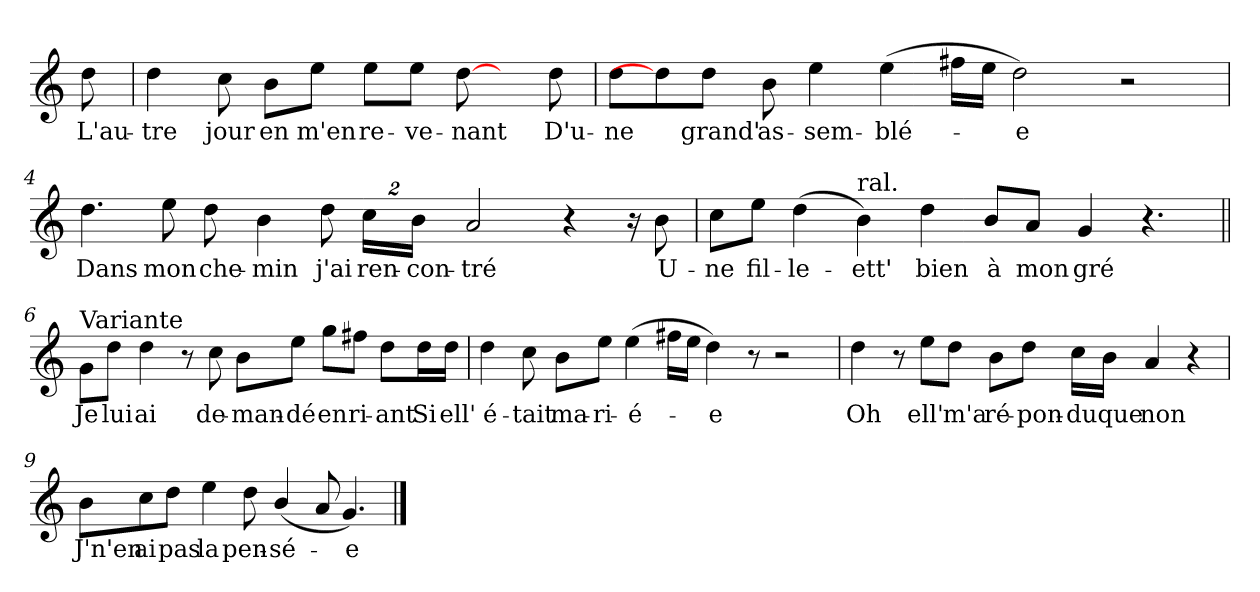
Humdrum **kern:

**kern	**text
*part1	*part1
*staff1	*staff1
*clefG2	*
*k[]	*
*C:	*
=1	=1
!	!LO:LY:b
8dd\	L'au-
=2	=2
!	!LO:LY:b
4dd\	-tre
!	!LO:LY:b
8cc\	jour
!	!LO:LY:b
8b\L	en
!	!LO:LY:b
8ee\J	m'en
!	!LO:LY:b
8ee\L	re-
!	!LO:LY:b
8ee\J	-ve-
!	!LO:LY:b
[8dd\	-nant
8ryy	.
!	!LO:LY:b
8dd\	D'u-
=3	=3
!	!LO:LY:b
8dd\L	-ne
8dd\]	.
!	!LO:LY:b
8dd\J	grand'
!	!LO:LY:b
8b\	as-
!	!LO:LY:b
4ee\	-sem-
!	!LO:LY:b
(>4ee\	-blé-
16ff#X\LL	.
16ee\JJ	.
!	!LO:LY:b
2dd\)	-e
2r	.
!!LO:LB:g=z
=4	=4
!	!LO:LY:b
4.dd\	Dans
!	!LO:LY:b
8ee\	mon
!	!LO:LY:b
8dd\	che-
!	!LO:LY:b
4b\	-min
!	!LO:LY:b
8dd\	j'ai
!	!LO:LY:b
32%3cc\LL	ren-
!	!LO:LY:b
32%3b\JJ	-con-
!	!LO:LY:b
2a/	-tré
4r	.
16r	.
!	!LO:LY:b
8b\	U-
=5	=5
!	!LO:LY:b
8cc\L	-ne
!	!LO:LY:b
8ee\J	fil-
!	!LO:LY:b
(>4dd\	-le-
!LO:TX:a:t=ral.	!
!	!LO:LY:b
4b\)	-ett'
!	!LO:LY:b
4dd\	bien
!	!LO:LY:b
8b/L	à
!	!LO:LY:b
8a/J	mon
!	!LO:LY:b
4g/	gré
4.r	.
!!LO:LB:g=z
=6||	=6||
!LO:TX:a:t=Variante	!
!	!LO:LY:b
8g\L	Je
!	!LO:LY:b
8dd\J	lui
!	!LO:LY:b
4dd\	ai
8r	.
!	!LO:LY:b
8cc\	de-
!	!LO:LY:b
8b\L	-man-
!	!LO:LY:b
8ee\J	-dé
!	!LO:LY:b
8gg\L	en
!	!LO:LY:b
8ff#X\J	ri-
!	!LO:LY:b
8dd\L	-ant
!	!LO:LY:b
16dd\L	Si
!	!LO:LY:b
16dd\JJ	ell'
=7	=7
!	!LO:LY:b
4dd\	é-
!	!LO:LY:b
8cc\	-tait
!	!LO:LY:b
8b\L	ma-
!	!LO:LY:b
8ee\J	-ri-
!	!LO:LY:b
(>4ee\	-é-
16ff#X\LL	.
16ee\JJ	.
!	!LO:LY:b
4dd\)	-e
8r	.
2r	.
!!LO:LB:g=z
=8	=8
!	!LO:LY:b
4dd\	Oh
8r	.
!	!LO:LY:b
8ee\L	ell'
!	!LO:LY:b
8dd\J	m'a
!	!LO:LY:b
8b\L	ré-
!	!LO:LY:b
8dd\J	-pon-
!	!LO:LY:b
16cc\LL	-du
!	!LO:LY:b
16b\JJ	que
!	!LO:LY:b
4a/	non
4r	.
=9	=9
!	!LO:LY:b
8b\L	J'n'en
!	!LO:LY:b
8cc\	ai
!	!LO:LY:b
8dd\J	pas
!	!LO:LY:b
4ee\	la
!	!LO:LY:b
8dd\	pen-
!	!LO:LY:b
(<4b/	-sé-
8a/	.
!	!LO:LY:b
4.g/)	-e
==	==
*-	*-
